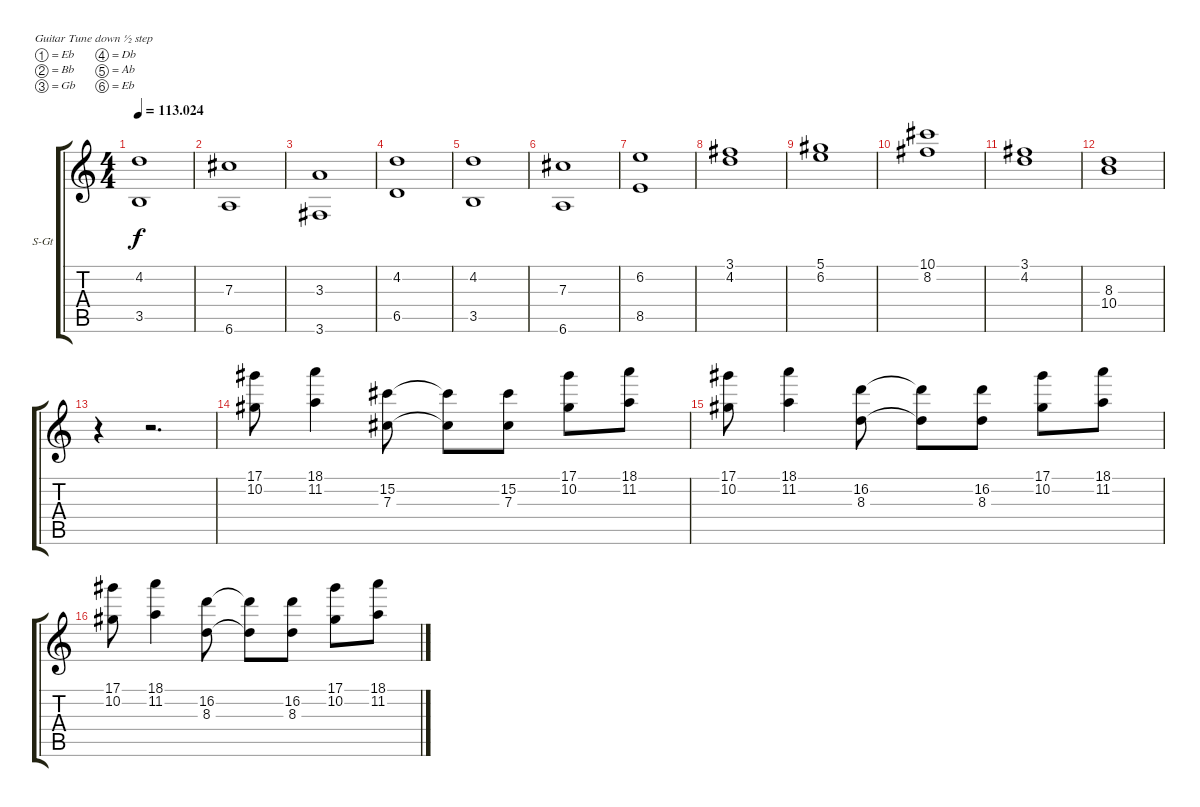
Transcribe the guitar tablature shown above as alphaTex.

\bracketExtendMode groupsimilarinstruments
\firstSystemTrackNameOrientation horizontal
\otherSystemsTrackNameOrientation horizontal
\track ("Клавишные (Иванов Д) 2" "S-Gt") {instrument stringensemble1}
\staff {score tabs}
\tuning (Eb4 Bb3 Gb3 Db3 Ab2 Eb2)
\displaytranspose 12
\ts (4 4)
\tempo
113.024
\accidentals auto
\clef g2
\ottava regular
\simile none
\ks c
(4.2 3.5).1{dy f} |
(7.3 6.6).1 |
(3.3 3.6).1 |
(4.2 6.5).1 |
(4.2 3.5).1 |
(7.3 6.6).1 |
(6.2 8.5).1 |
(3.1 4.2).1 |
(5.1 6.2).1 |
(10.1 8.2).1 |
(3.1 4.2).1 |
(8.3 10.4).1 |
r.4 r.2{d} |
(17.1 10.2).8 (18.1 11.2).4 (15.2 7.3).8 (15.2{t} 7.3{t}).8 (15.2 7.3).8 (17.1 10.2).8 (18.1 11.2).8 |
(17.1 10.2).8 (18.1 11.2).4 (16.2 8.3).8 (16.2{t} 8.3{t}).8 (16.2 8.3).8 (17.1 10.2).8 (18.1 11.2).8 |
(17.1 10.2).8 (18.1 11.2).4 (16.2 8.3).8 (16.2{t} 8.3{t}).8 (16.2 8.3).8 (17.1 10.2).8 (18.1 11.2).8
